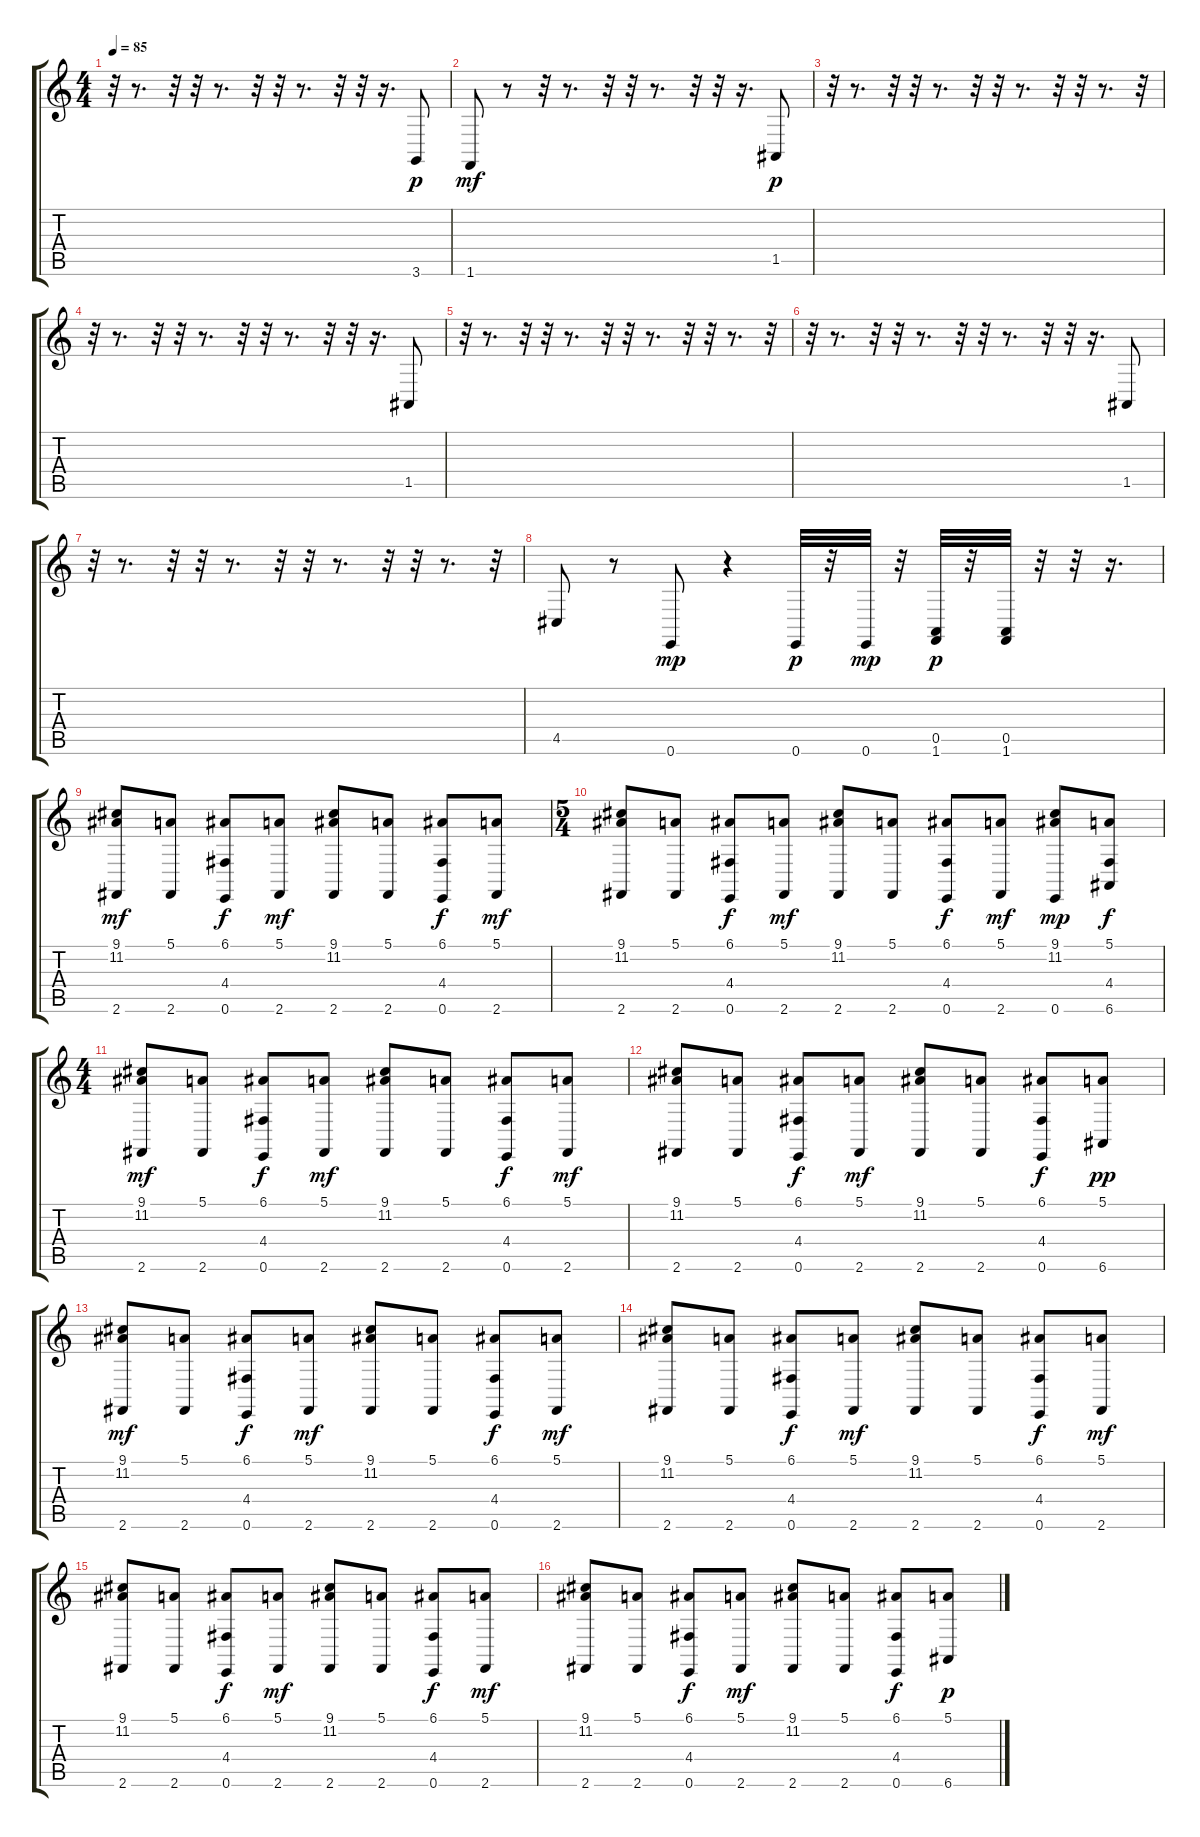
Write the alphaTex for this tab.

\track "" {instrument acousticgrandpiano}
\staff {score tabs}
\tuning (E4 B3 G3 D3 A2 E2) {hide}
\ts (4 4)
\tempo 85
\clef g2
\ks c
r.32{dy p} r.8{d} r.32 r.32 r.8{d} r.32 r.32 r.8{d} r.32 r.32 r.16{d} 3.6.8 |
1.6.8{dy mf} r.8 r.32 r.8{d} r.32 r.32 r.8{d} r.32 r.32 r.16{d} 1.5.8{dy p} |
r.32 r.8{d} r.32 r.32 r.8{d} r.32 r.32 r.8{d} r.32 r.32 r.8{d} r.32 |
r.32 r.8{d} r.32 r.32 r.8{d} r.32 r.32 r.8{d} r.32 r.32 r.16{d} 1.5.8 |
r.32 r.8{d} r.32 r.32 r.8{d} r.32 r.32 r.8{d} r.32 r.32 r.8{d} r.32 |
r.32 r.8{d} r.32 r.32 r.8{d} r.32 r.32 r.8{d} r.32 r.32 r.16{d} 1.5.8 |
r.32 r.8{d} r.32 r.32 r.8{d} r.32 r.32 r.8{d} r.32 r.32 r.8{d} r.32 |
4.5.8 r.8 0.6.8{dy mp} r.4 0.6.32{dy p} r.32 0.6.32{dy mp} r.32 (0.5 1.6).32{dy p} r.32 (0.5 1.6).32 r.32 r.32 r.16{d} |
(9.1 11.2 2.6).8{dy mf} (5.1 2.6).8 (6.1 4.4 0.6).8{dy f} (5.1 2.6).8{dy mf} (9.1 11.2 2.6).8 (5.1 2.6).8 (6.1 4.4 0.6).8{dy f} (5.1 2.6).8{dy mf} |
\ts (5 4)
(9.1 11.2 2.6).8 (5.1 2.6).8 (6.1 4.4 0.6).8{dy f} (5.1 2.6).8{dy mf} (9.1 11.2 2.6).8 (5.1 2.6).8 (6.1 4.4 0.6).8{dy f} (5.1 2.6).8{dy mf} (9.1 11.2 0.6).8{dy mp} (5.1 4.4 6.6).8{dy f} |
\ts (4 4)
(9.1 11.2 2.6).8{dy mf} (5.1 2.6).8 (6.1 4.4 0.6).8{dy f} (5.1 2.6).8{dy mf} (9.1 11.2 2.6).8 (5.1 2.6).8 (6.1 4.4 0.6).8{dy f} (5.1 2.6).8{dy mf} |
(9.1 11.2 2.6).8 (5.1 2.6).8 (6.1 4.4 0.6).8{dy f} (5.1 2.6).8{dy mf} (9.1 11.2 2.6).8 (5.1 2.6).8 (6.1 4.4 0.6).8{dy f} (5.1 6.6).8{dy pp} |
(9.1 11.2 2.6).8{dy mf} (5.1 2.6).8 (6.1 4.4 0.6).8{dy f} (5.1 2.6).8{dy mf} (9.1 11.2 2.6).8 (5.1 2.6).8 (6.1 4.4 0.6).8{dy f} (5.1 2.6).8{dy mf} |
(9.1 11.2 2.6).8 (5.1 2.6).8 (6.1 4.4 0.6).8{dy f} (5.1 2.6).8{dy mf} (9.1 11.2 2.6).8 (5.1 2.6).8 (6.1 4.4 0.6).8{dy f} (5.1 2.6).8{dy mf} |
(9.1 11.2 2.6).8 (5.1 2.6).8 (6.1 4.4 0.6).8{dy f} (5.1 2.6).8{dy mf} (9.1 11.2 2.6).8 (5.1 2.6).8 (6.1 4.4 0.6).8{dy f} (5.1 2.6).8{dy mf} |
(9.1 11.2 2.6).8 (5.1 2.6).8 (6.1 4.4 0.6).8{dy f} (5.1 2.6).8{dy mf} (9.1 11.2 2.6).8 (5.1 2.6).8 (6.1 4.4 0.6).8{dy f} (5.1 6.6).8{dy p}
